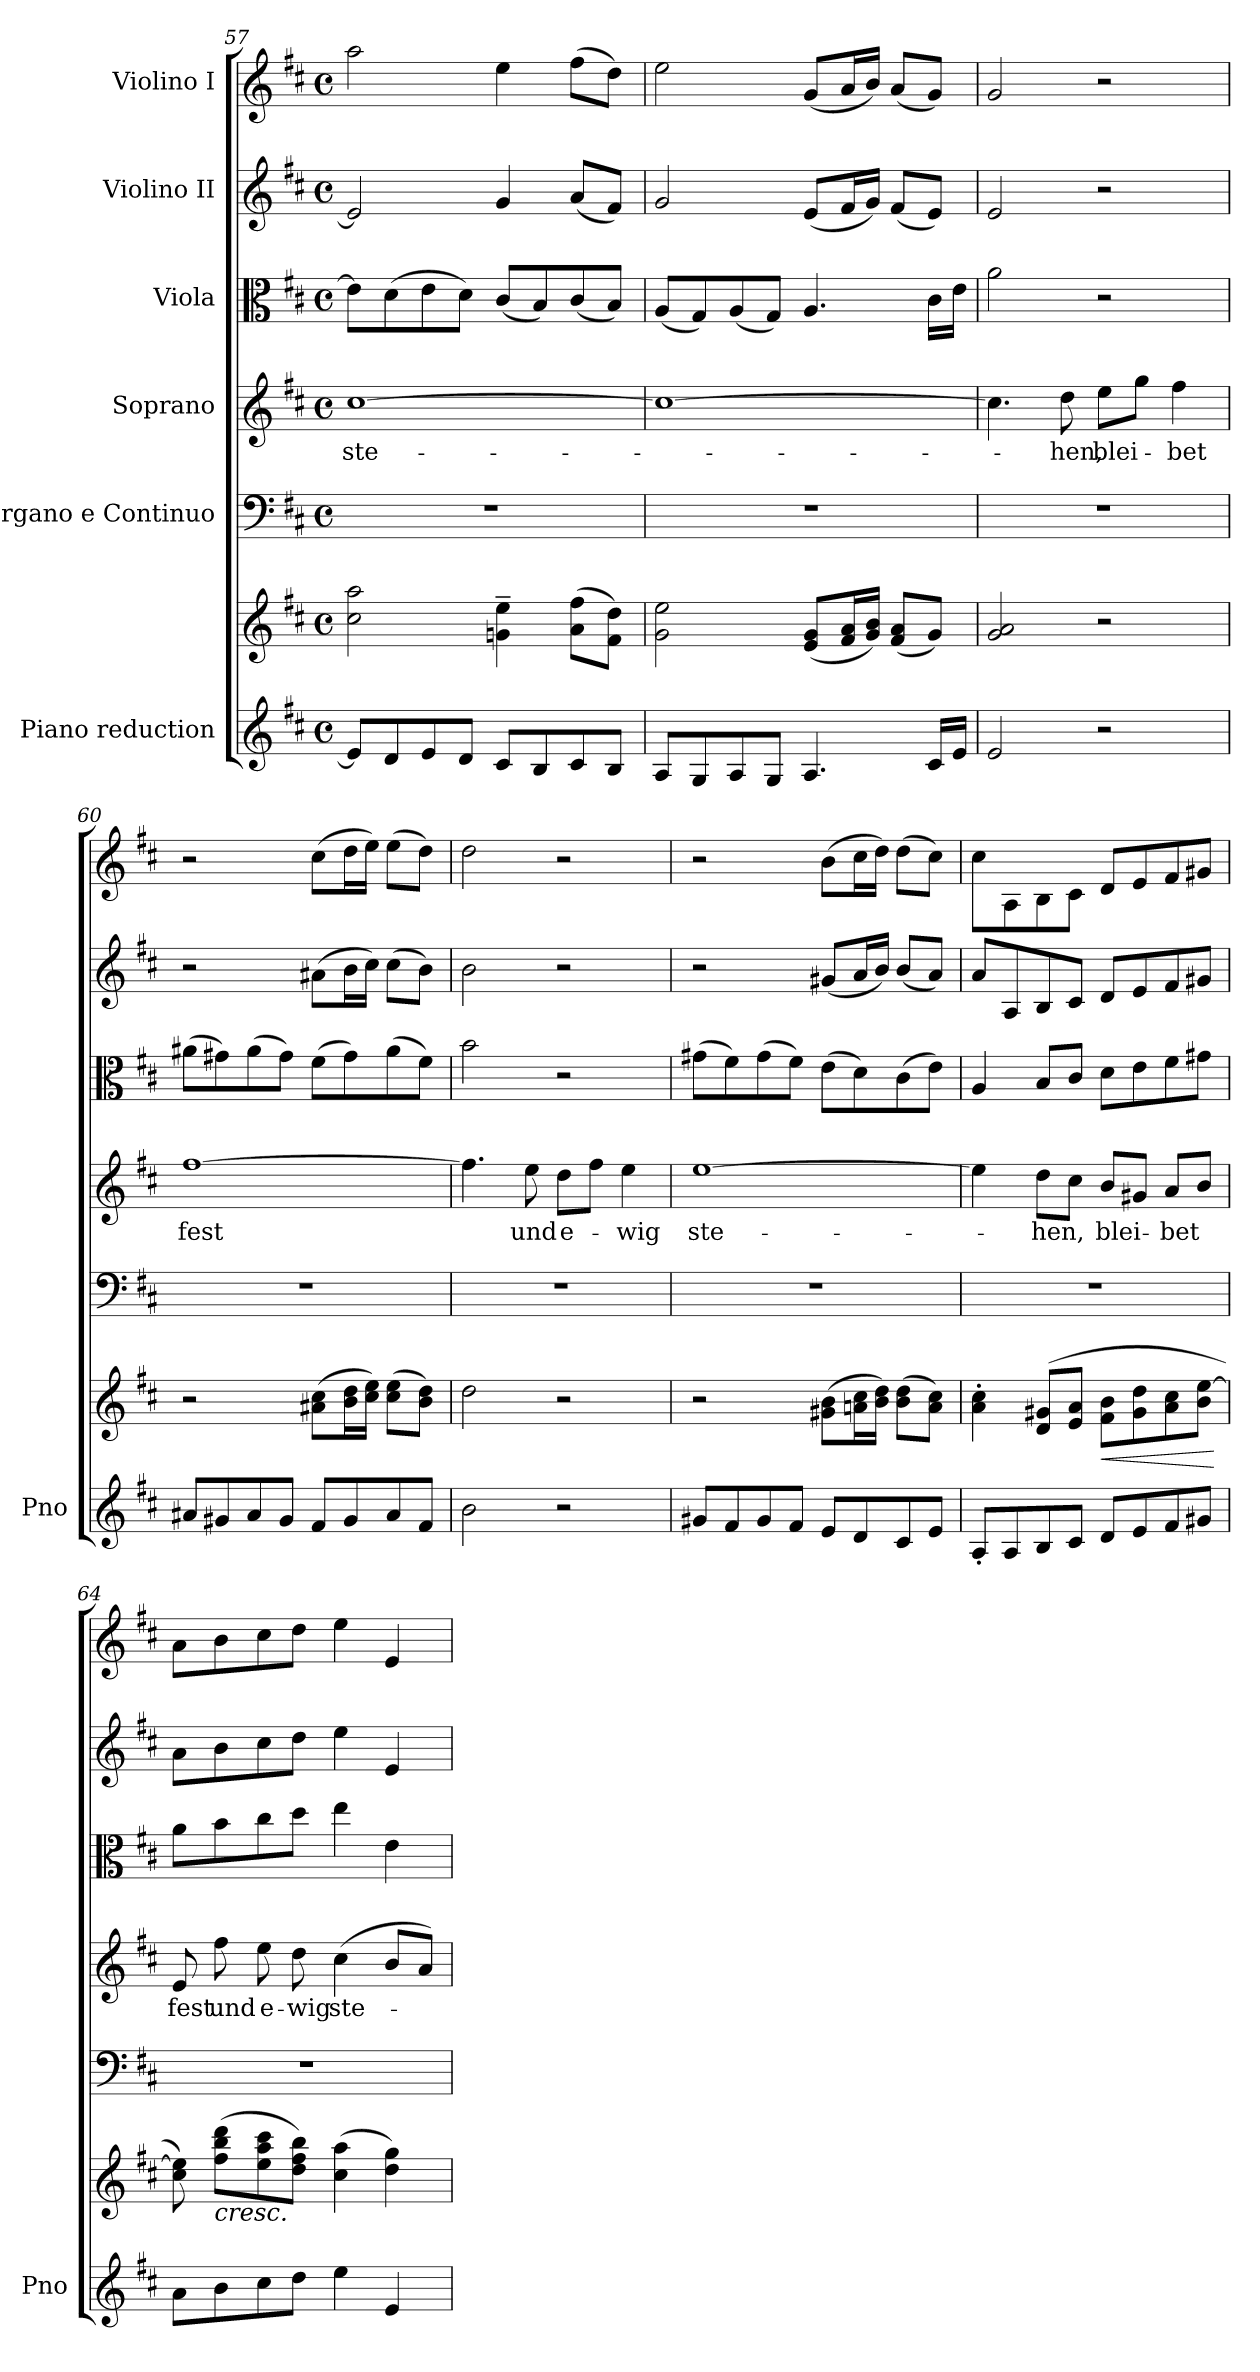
**kern	**kern	**dynam	**kern	**kern	**text	**kern	**kern	**kern
*part6	*part6	*part6	*part5	*part4	*part4	*part3	*part2	*part1
*staff7	*staff6	*staff6/7	*staff5	*staff4	*staff4	*staff3	*staff2	*staff1
*I"Piano reduction	*	*	*I"Organo e Continuo	*I"Soprano	*	*I"Viola	*I"Violino II	*I"Violino I
*I'Pno	*	*	*	*	*	*	*	*
*clefG2	*clefG2	*	*clefF4	*clefG2	*	*clefC3	*clefG2	*clefG2
*k[f#c#]	*k[f#c#]	*	*k[f#c#]	*k[f#c#]	*	*k[f#c#]	*k[f#c#]	*k[f#c#]
*M4/4	*M4/4	*	*M4/4	*M4/4	*	*M4/4	*M4/4	*M4/4
*met(c)	*met(c)	*	*met(c)	*met(c)	*	*met(c)	*met(c)	*met(c)
=57	=57	=57	=57	=57	=57	=57	=57	=57
!	!	!	!	!	!LO:LY:b	!	!	!
8e/L]	2cc#\ 2aa\	.	1r	[1cc#	ste-	8e\L]	2e/]	2aa\
8d/	.	.	.	.	.	(>8d\	.	.
8e/	.	.	.	.	.	8e\	.	.
8d/J	.	.	.	.	.	8d\J)	.	.
8c#/L	4gn\~ 4ee\~	.	.	.	.	(<8c#/L	4g/	4ee\
8B/	.	.	.	.	.	8B/)	.	.
8c#/	(>8a\ 8ff#\L	.	.	.	.	(<8c#/	(<8a/L	(>8ff#\L
8B/J	8f#\ 8dd\J)	.	.	.	.	8B/J)	8f#/J)	8dd\J)
!!LO:LB:g=z
=58	=58	=58	=58	=58	=58	=58	=58	=58
8A/L	2g\ 2ee\	.	1r	1cc#_	.	(<8A/L	2g/	2ee\
8G/	.	.	.	.	.	8G/)	.	.
8A/	.	.	.	.	.	(<8A/	.	.
8G/J	.	.	.	.	.	8G/J)	.	.
4.A/	(<8e/ 8g/L	.	.	.	.	4.A/	(<8e/L	(<8g/L
.	16f#/ 16a/L	.	.	.	.	.	16f#/L	16a/L
.	16g/ 16b/JJ)	.	.	.	.	.	16g/JJ)	16b/JJ)
.	(<8f#/ 8a/L	.	.	.	.	.	(<8f#/L	(<8a/L
16c#/LL	8g/J)	.	.	.	.	16c#\LL	8e/J)	8g/J)
16e/JJ	.	.	.	.	.	16e\JJ	.	.
=59	=59	=59	=59	=59	=59	=59	=59	=59
2e/	2g/ 2a/	.	1r	4.cc#\]	.	2a\	2e/	2g/
!	!	!	!	!	!LO:LY:b	!	!	!
.	.	.	.	8dd\	hen,	.	.	.
!	!	!	!	!	!LO:LY:b	!	!	!
2r	2r	.	.	8ee\L	blei-	2r	2r	2r
.	.	.	.	8gg\J	.	.	.	.
!	!	!	!	!	!LO:LY:b	!	!	!
.	.	.	.	4ff#\	bet	.	.	.
=60	=60	=60	=60	=60	=60	=60	=60	=60
!	!	!	!	!	!LO:LY:b	!	!	!
8a#X/L	2r	.	1r	[1ff#	fest	(>8a#X\L	2r	2r
8g#X/	.	.	.	.	.	8g#X\)	.	.
8a#/	.	.	.	.	.	(>8a#\	.	.
8g#/J	.	.	.	.	.	8g#\J)	.	.
8f#/L	(>8a#X\ 8cc#\L	.	.	.	.	(>8f#\L	(>8a#X\L	(>8cc#\L
8g#/	16b\ 16dd\L	.	.	.	.	8g#\)	16b\L	16dd\L
.	16cc#\ 16ee\JJ)	.	.	.	.	.	16cc#\JJ)	16ee\JJ)
8a#/	(>8cc#\ 8ee\L	.	.	.	.	(>8a#\	(>8cc#\L	(>8ee\L
8f#/J	8b\ 8dd\J)	.	.	.	.	8f#\J)	8b\J)	8dd\J)
=61	=61	=61	=61	=61	=61	=61	=61	=61
2b\	2dd\	.	1r	4.ff#\]	.	2b\	2b\	2dd\
!	!	!	!	!	!LO:LY:b	!	!	!
.	.	.	.	8ee\	und	.	.	.
!	!	!	!	!	!LO:LY:b	!	!	!
2r	2r	.	.	8dd\L	e-	2r	2r	2r
.	.	.	.	8ff#\J	.	.	.	.
!	!	!	!	!	!LO:LY:b	!	!	!
.	.	.	.	4ee\	-wig	.	.	.
=62	=62	=62	=62	=62	=62	=62	=62	=62
!	!	!	!	!	!LO:LY:b	!	!	!
8g#X/L	2r	.	1r	[1ee	ste-	(>8g#X\L	2r	2r
8f#/	.	.	.	.	.	8f#\)	.	.
8g#/	.	.	.	.	.	(>8g#\	.	.
8f#/J	.	.	.	.	.	8f#\J)	.	.
8e/L	(>8g#X\ 8b\L	.	.	.	.	(>8e\L	(<8g#X/L	(>8b\L
8d/	16an\ 16cc#\L	.	.	.	.	8d\)	16a/L	16cc#\L
.	16b\ 16dd\JJ)	.	.	.	.	.	16b/JJ)	16dd\JJ)
8c#/	(>8b\ 8dd\L	.	.	.	.	(>8c#\	(<8b/L	(>8dd\L
8e/J	8a\ 8cc#\J)	.	.	.	.	8e\J)	8a/J)	8cc#\J)
=63	=63	=63	=63	=63	=63	=63	=63	=63
8A'/L	4a\' 4cc#\'	.	1r	4ee\]	.	4A/	8a/L	8cc#\L
8A/	.	.	.	.	.	.	8A/	8A\
!	!	!	!	!	!LO:LY:b	!	!	!
8B/	(>8d/ 8g#X/L	.	.	8dd\L	-hen,	8B/L	8B/	8B\
8c#/J	8e/ 8a/J	.	.	8cc#\J	.	8c#/J	8c#/J	8c#\J
!	!	!LO:HP:b	!	!	!LO:LY:b	!	!	!
8d/L	8f#\ 8b\L	<	.	8b/L	blei-	8d\L	8d/L	8d/L
8e/	8g#\ 8dd\	.	.	8g#X/J	.	8e\	8e/	8e/
!	!	!	!	!	!LO:LY:b	!	!	!
8f#/	8a\ 8cc#\	.	.	8a/L	-bet	8f#\	8f#/	8f#/
8g#X/J	8b\ [8ee\J	.	.	8b/J	.	8g#X\J	8g#X/J	8g#X/J
.	.	[	.	.	.	.	.	.
!!LO:PB:g=z
=64	=64	=64	=64	=64	=64	=64	=64	=64
!	!	!	!	!	!LO:LY:b	!	!	!
8a\L	8cc#\ 8ee\])	.	1r	8e/	fest	8a\L	8a\L	8a\L
!	!LO:TX:b:i:t=cresc.	!	!	!	!	!	!	!
!	!	!	!	!	!LO:LY:b	!	!	!
8b\	(>8ff#\ 8bb\ 8ddd\L	.	.	8ff#\	und	8b\	8b\	8b\
!	!	!	!	!	!LO:LY:b	!	!	!
8cc#\	8ee\ 8aa\ 8ccc#\	.	.	8ee\	e-	8cc#\	8cc#\	8cc#\
!	!	!	!	!	!LO:LY:b	!	!	!
8dd\J	8dd\ 8ff#\ 8bb\J)	.	.	8dd\	wig	8dd\J	8dd\J	8dd\J
!	!	!	!	!	!LO:LY:b	!	!	!
4ee\	(>4cc#\ 4aa\	.	.	(>4cc#\	ste-	4ee\	4ee\	4ee\
4e/	4dd\ 4gg\)	.	.	8b/L	.	4e\	4e/	4e/
.	.	.	.	8a/J)	.	.	.	.
=	=	=	=	=	=	=	=	=
*-	*-	*-	*-	*-	*-	*-	*-	*-
